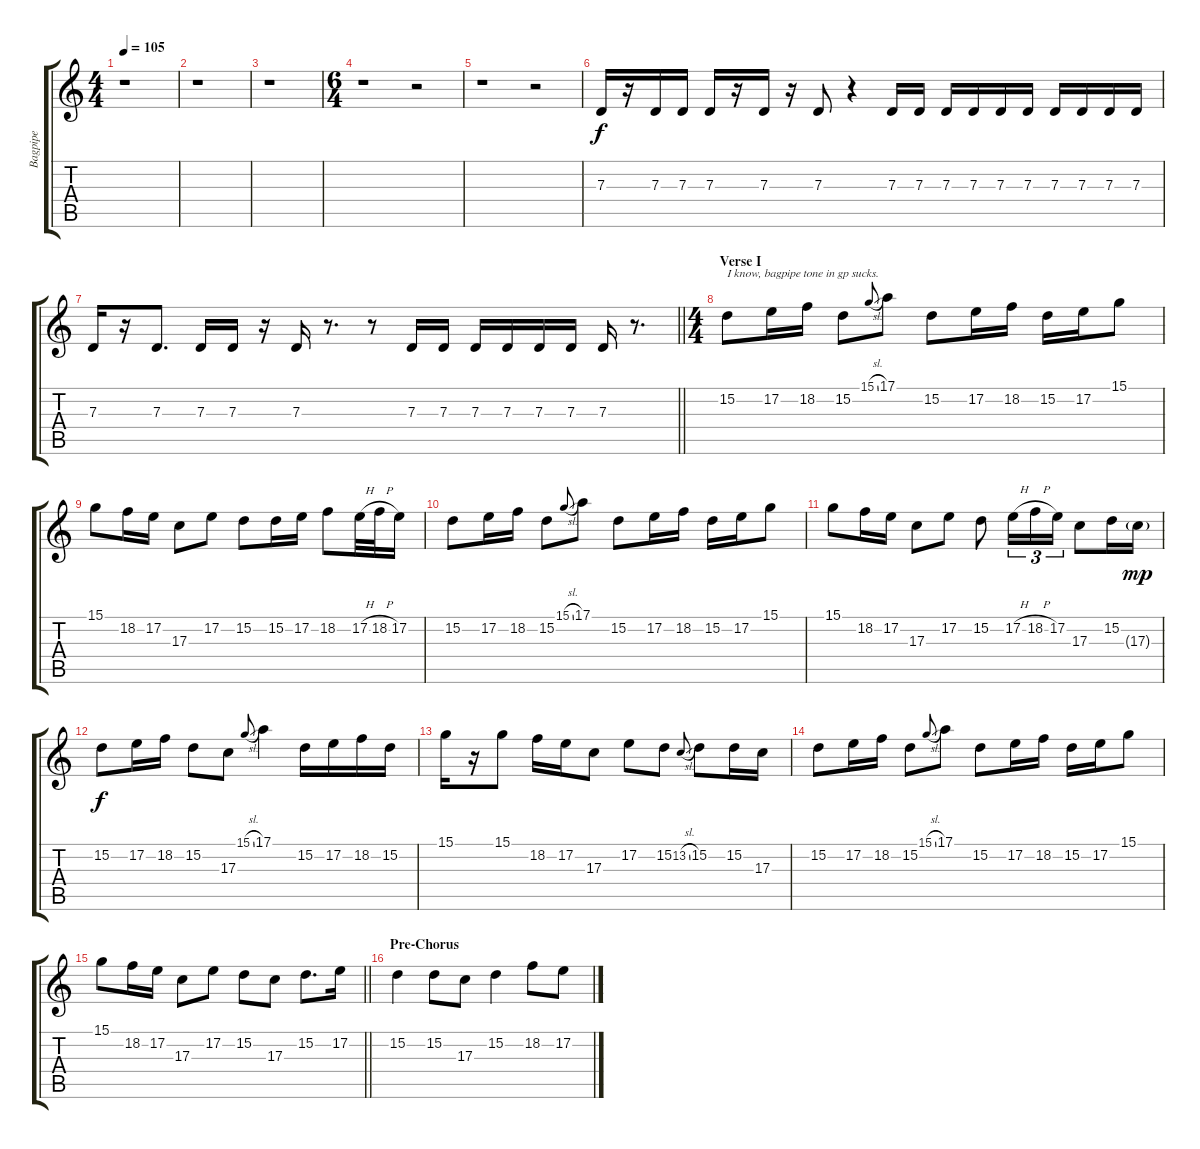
\track ("Bagpipe" "Bagpipe") {instrument bagpipe}
\staff {score tabs}
\tuning (E4 B3 G3 D3 A2 E2) {hide}
\ts (4 4)
\tempo 105
\clef g2
\ks c
r.1{dy f} |
r.1 |
r.1 |
\ts (6 4)
r.1 r.2 |
r.1 r.2 |
7.3.16 r.16 7.3.16 7.3.16 7.3.16 r.16 7.3.16 r.16 7.3.8 r.4 7.3.16 7.3.16 7.3.16 7.3.16 7.3.16 7.3.16 7.3.16 7.3.16 7.3.16 7.3.16 |
\barLineRight lightlight
7.3.16 r.16 7.3.8{d} 7.3.16 7.3.16 r.16 7.3.16 r.8{d} r.8 7.3.16 7.3.16 7.3.16 7.3.16 7.3.16 7.3.16 7.3.16 r.8{d} |
\ts (4 4)
\section ("" "Verse I")
15.2.8{txt "I know, bagpipe tone in gp sucks."} 17.2.16 18.2.16 15.2.8 15.1{sl}.8{gr onbeat} 17.1.8 15.2.8 17.2.16 18.2.16 15.2.16 17.2.16 15.1.8 |
15.1.8 18.2.16 17.2.16 17.3.8 17.2.8 15.2.8 15.2.16 17.2.16 18.2.8 17.2{h}.32 18.2{h}.32 17.2.16 |
15.2.8 17.2.16 18.2.16 15.2.8 15.1{sl}.8{gr onbeat} 17.1.8 15.2.8 17.2.16 18.2.16 15.2.16 17.2.16 15.1.8 |
15.1.8 18.2.16 17.2.16 17.3.8 17.2.8 15.2.8 17.2{h}.16{tu (3 2)} 18.2{h}.16{tu (3 2)} 17.2.16{tu (3 2)} 17.3.8 15.2.16 17.3{g}.16{dy mp} |
15.2.8{dy f} 17.2.16 18.2.16 15.2.8 17.3.8 15.1{sl}.8{gr onbeat} 17.1.4 15.2.16 17.2.16 18.2.16 15.2.16 |
15.1.16 r.16 15.1.8 18.2.16 17.2.16 17.3.8 17.2.8 15.2.8 13.2{sl}.8{gr onbeat} 15.2.8 15.2.16 17.3.16 |
15.2.8 17.2.16 18.2.16 15.2.8 15.1{sl}.8{gr onbeat} 17.1.8 15.2.8 17.2.16 18.2.16 15.2.16 17.2.16 15.1.8 |
\barLineRight lightlight
15.1.8 18.2.16 17.2.16 17.3.8 17.2.8 15.2.8 17.3.8 15.2.8{d} 17.2.16 |
\section ("" "Pre-Chorus")
15.2.4 15.2.8 17.3.8 15.2.4 18.2.8 17.2.8
